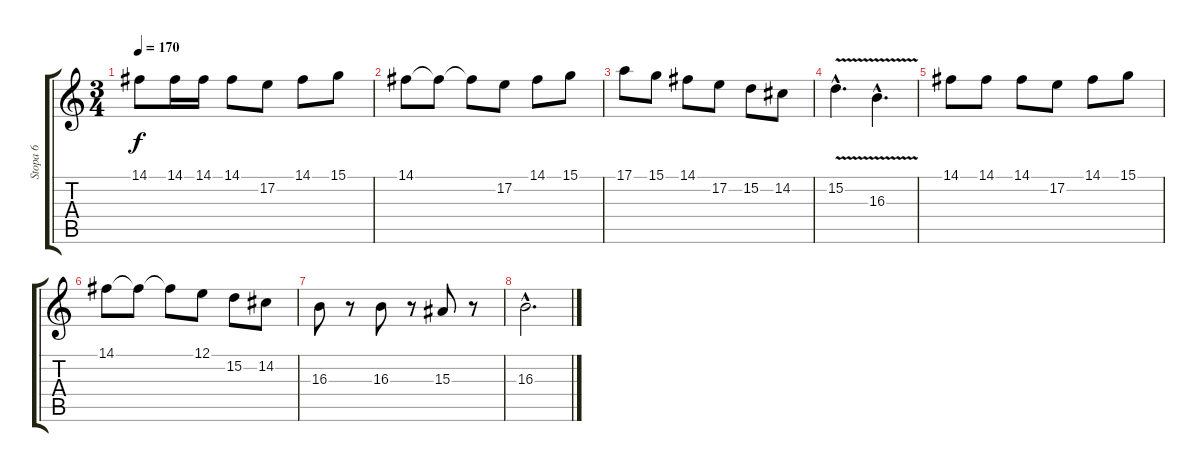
\track ("Stopa 6" "Stopa 6") {instrument panflute}
\staff {score tabs}
\tuning (E4 B3 G3 D3 A2 E2) {hide}
\ts (3 4)
\tempo 170
\clef g2
\ks c
14.1.8{dy f} 14.1.16 14.1.16 14.1.8 17.2.8 14.1.8 15.1.8 |
14.1.8 14.1{t}.8 14.1{t}.8 17.2.8 14.1.8 15.1.8 |
17.1.8 15.1.8 14.1.8 17.2.8 15.2.8 14.2.8 |
15.2{v hac}.4{d} 16.3{v hac}.4{d} |
14.1.8 14.1.8 14.1.8 17.2.8 14.1.8 15.1.8 |
14.1.8 14.1{t}.8 14.1{t}.8 12.1.8 15.2.8 14.2.8 |
16.3.8 r.8 16.3.8 r.8 15.3.8 r.8 |
16.3{hac}.2{d}
